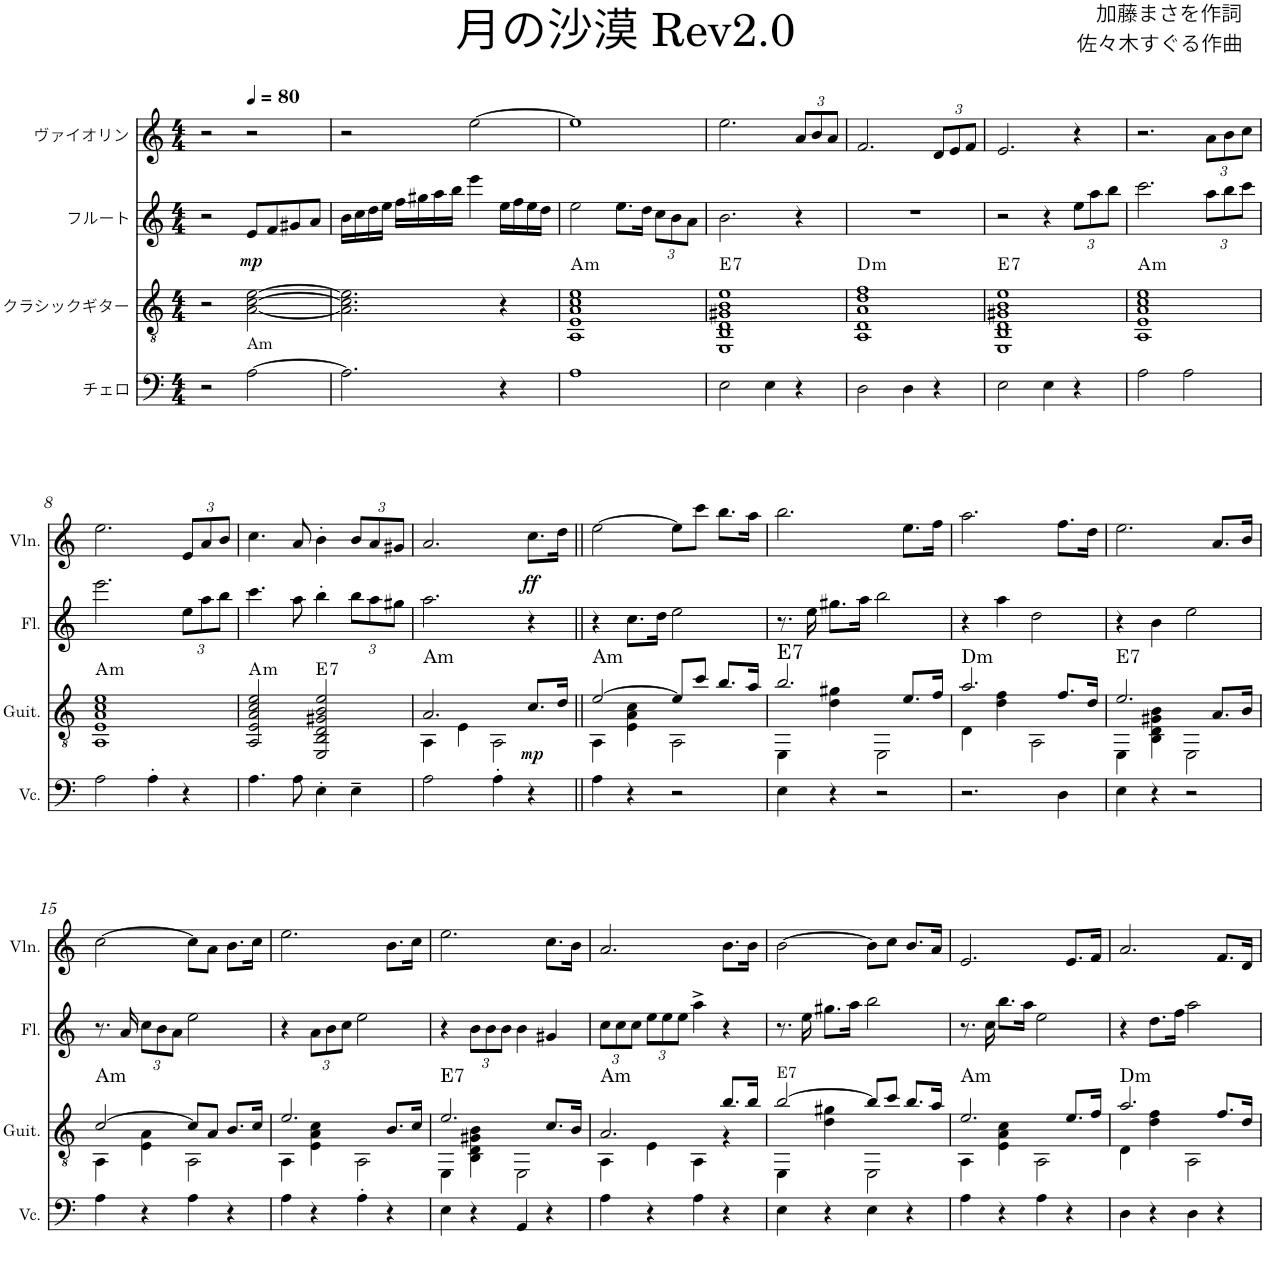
**kern	**kern	**dynam	**harte	**kern	**dynam	**kern	**dynam
*part4	*part3	*part3	*part3	*part2	*part2	*part1	*part1
*staff4	*staff3	*staff3	*	*staff2	*staff2	*staff1	*staff1
*I"チェロ	*I"クラシックギター	*	*	*I"フルート	*	*I"ヴァイオリン	*
*clefF4	*clefGv2	*	*	*clefG2	*	*clefG2	*
*k[]	*k[]	*	*	*k[]	*	*k[]	*
*M4/4	*M4/4	*	*	*M4/4	*	*M4/4	*
=1	=1	=1	=1	=1	=1	=1	=1
2r	2r	.	.	2r	.	2r	.
*	*	*	*	*	*	*MM80	*
!	!LO:TX:b:t=Am	!	!	!	!	!	!
!	!	!	!	!	!LO:DY:b	!	!
[2A\	[2A\ [2c\ [2e\	.	.	8e/L	mp	2r	.
.	.	.	.	8f/	.	.	.
.	.	.	.	8g#X/	.	.	.
.	.	.	.	8a/J	.	.	.
=2	=2	=2	=2	=2	=2	=2	=2
2.A\]	2.A\] 2.c\] 2.e\]	.	.	16b\LL	.	2r	.
.	.	.	.	16cc\	.	.	.
.	.	.	.	16dd\	.	.	.
.	.	.	.	16ee\JJ	.	.	.
.	.	.	.	16ff\LL	.	.	.
.	.	.	.	16gg#X\	.	.	.
.	.	.	.	16aa\	.	.	.
.	.	.	.	16bb\JJ	.	.	.
.	.	.	.	4eee\	.	[2ee\	.
4r	4r	.	.	16ee\LL	.	.	.
.	.	.	.	16ff\	.	.	.
.	.	.	.	16ee\	.	.	.
.	.	.	.	16dd\JJ	.	.	.
=3	=3	=3	=3	=3	=3	=3	=3
!	!	!	!LO:H:kt=m	!	!	!	!
1A	1AA 1E 1A 1c 1e	.	A:min	2ee\	.	1ee]	.
.	.	.	.	8.ee\L	.	.	.
.	.	.	.	16dd\Jk	.	.	.
*	*	*	*	*Xbrackettup	*	*	*
.	.	.	.	12cc\L	.	.	.
.	.	.	.	12b\	.	.	.
.	.	.	.	12a\J	.	.	.
=4	=4	=4	=4	=4	=4	=4	=4
!	!	!	!LO:H:kt=7	!	!	!	!
2E\	1EE 1BB 1D 1G#X 1B 1e	.	E:7	2.b\	.	2.ee\	.
4E\	.	.	.	.	.	.	.
*	*	*	*	*	*	*Xbrackettup	*
4r	.	.	.	4r	.	12a/L	.
.	.	.	.	.	.	12b/	.
.	.	.	.	.	.	12a/J	.
=5	=5	=5	=5	=5	=5	=5	=5
!	!	!	!LO:H:kt=m	!	!	!	!
2D\	1AA 1D 1A 1d 1f	.	D:min	1r	.	2.f/	.
4D\	.	.	.	.	.	.	.
4r	.	.	.	.	.	12d/L	.
.	.	.	.	.	.	12e/	.
.	.	.	.	.	.	12f/J	.
=6	=6	=6	=6	=6	=6	=6	=6
!	!	!	!LO:H:kt=7	!	!	!	!
2E\	1EE 1BB 1D 1G#X 1B 1e	.	E:7	2r	.	2.e/	.
4E\	.	.	.	4r	.	.	.
4r	.	.	.	12ee\L	.	4r	.
.	.	.	.	12aa\	.	.	.
.	.	.	.	12bb\J	.	.	.
=7	=7	=7	=7	=7	=7	=7	=7
!	!	!	!LO:H:kt=m	!	!	!	!
2A\	1AA 1E 1A 1c 1e	.	A:min	2.ccc\	.	2.r	.
2A\	.	.	.	.	.	.	.
.	.	.	.	12aa\L	.	12a\L	.
.	.	.	.	12bb\	.	12b\	.
.	.	.	.	12ccc\J	.	12cc\J	.
!!LO:LB:g=z
=8	=8	=8	=8	=8	=8	=8	=8
!	!	!	!LO:H:kt=m	!	!	!	!
2A\	1AA 1E 1A 1c 1e	.	A:min	2.eee\	.	2.ee\	.
4A'\	.	.	.	.	.	.	.
4r	.	.	.	12ee\L	.	12e/L	.
.	.	.	.	12aa\	.	12a/	.
.	.	.	.	12bb\J	.	12b/J	.
=9	=9	=9	=9	=9	=9	=9	=9
!	!	!	!LO:H:kt=m	!	!	!	!
4.A\	2AA/ 2E/ 2A/ 2c/ 2e/	.	A:min	4.ccc\	.	4.cc\	.
8A\	.	.	.	8aa\	.	8a/	.
!	!	!	!LO:H:kt=7	!	!	!	!
4E'\	2EE/ 2BB/ 2D/ 2G#X/ 2B/ 2e/	.	E:7	4bb'\	.	4b'\	.
4E~\	.	.	.	12bb\L	.	12b/L	.
.	.	.	.	12aa\	.	12a/	.
.	.	.	.	12gg#X\J	.	12g#X/J	.
=10	=10	=10	=10	=10	=10	=10	=10
*	*^	*	*	*	*	*	*
!	!LO:TX:a:t=Am	!	!	!	!	!	!	!
2A\	2.A/	4AA\	.	.	2.aa\	.	2.a/	.
.	.	4E\	.	.	.	.	.	.
4A'\	.	2AA\	.	.	.	.	.	.
!	!	!	!LO:DY:b	!	!	!	!	!LO:DY:b
4r	8.c/L	.	mp	.	4r	.	8.cc\L	ff
.	16d/Jk	.	.	.	.	.	16dd\Jk	.
=11||	=11||	=11||	=11||	=11||	=11||	=11||	=11||	=11||
!	!LO:TX:a:t=Am	!	!	!	!	!	!	!
4A\	[2e/	4AA\	.	.	4r	.	[2ee\	.
4r	.	4E\ 4A\ 4c\	.	.	8.cc\L	.	.	.
.	.	.	.	.	16dd\Jk	.	.	.
2r	8e/L]	2AA\	.	.	2ee\	.	8ee\L]	.
.	8cc/J	.	.	.	.	.	8ccc\J	.
.	8.b/L	.	.	.	.	.	8.bb\L	.
.	16a/Jk	.	.	.	.	.	16aa\Jk	.
=12	=12	=12	=12	=12	=12	=12	=12	=12
!	!LO:TX:a:t=E7	!	!	!	!	!	!	!
4E\	2.b/	4EE\	.	.	8.r	.	2.bb\	.
.	.	.	.	.	16ee\	.	.	.
4r	.	4d\ 4g#X\	.	.	8.gg#X\L	.	.	.
.	.	.	.	.	16aa\Jk	.	.	.
2r	.	2EE\	.	.	2bb\	.	.	.
.	8.e/L	.	.	.	.	.	8.ee\L	.
.	16f/Jk	.	.	.	.	.	16ff\Jk	.
=13	=13	=13	=13	=13	=13	=13	=13	=13
!	!LO:TX:a:t=Dm	!	!	!	!	!	!	!
2.r	2.a/	4D\	.	.	4r	.	2.aa\	.
.	.	4d\ 4f\	.	.	4aa\	.	.	.
.	.	2AA\	.	.	2dd\	.	.	.
4D\	8.f/L	.	.	.	.	.	8.ff\L	.
.	16d/Jk	.	.	.	.	.	16dd\Jk	.
=14	=14	=14	=14	=14	=14	=14	=14	=14
!	!LO:TX:a:t=E7	!	!	!	!	!	!	!
4E\	2.e/	4EE\	.	.	4r	.	2.ee\	.
4r	.	4BB\ 4D\ 4G#X\ 4B\	.	.	4b\	.	.	.
2r	.	2EE\	.	.	2ee\	.	.	.
.	8.A/L	.	.	.	.	.	8.a/L	.
.	16B/Jk	.	.	.	.	.	16b/Jk	.
!!LO:LB:g=z
=15	=15	=15	=15	=15	=15	=15	=15	=15
!	!LO:TX:a:t=Am	!	!	!	!	!	!	!
4A\	[2c/	4AA\	.	.	8.r	.	[2cc\	.
.	.	.	.	.	16a/	.	.	.
4r	.	4E\ 4A\	.	.	12cc\L	.	.	.
.	.	.	.	.	12b\	.	.	.
.	.	.	.	.	12a\J	.	.	.
4A\	8c/L]	2AA\	.	.	2ee\	.	8cc\L]	.
.	8A/J	.	.	.	.	.	8a\J	.
4r	8.B/L	.	.	.	.	.	8.b\L	.
.	16c/Jk	.	.	.	.	.	16cc\Jk	.
=16	=16	=16	=16	=16	=16	=16	=16	=16
4A\	2.e/	4AA\	.	.	4r	.	2.ee\	.
4r	.	4E\ 4A\ 4c\	.	.	12a\L	.	.	.
.	.	.	.	.	12b\	.	.	.
.	.	.	.	.	12cc\J	.	.	.
4A'\	.	2AA\	.	.	2ee\	.	.	.
4r	8.B/L	.	.	.	.	.	8.b\L	.
.	16c/Jk	.	.	.	.	.	16cc\Jk	.
=17	=17	=17	=17	=17	=17	=17	=17	=17
!	!LO:TX:a:t=E7	!	!	!	!	!	!	!
4E\	2.e/	4EE\	.	.	4r	.	2.ee\	.
4r	.	4BB\ 4D\ 4G#X\ 4B\	.	.	12b\L	.	.	.
.	.	.	.	.	12b\	.	.	.
.	.	.	.	.	12b\J	.	.	.
4BB/	.	2EE\	.	.	4b\	.	.	.
4r	8.c/L	.	.	.	4g#X/	.	8.cc\L	.
.	16B/Jk	.	.	.	.	.	16b\Jk	.
=18	=18	=18	=18	=18	=18	=18	=18	=18
!	!LO:TX:a:t=Am	!	!	!	!	!	!	!
4A\	2.A/	4AA\	.	.	12cc\L	.	2.a/	.
.	.	.	.	.	12cc\	.	.	.
.	.	.	.	.	12cc\J	.	.	.
4r	.	4E\	.	.	12ee\L	.	.	.
.	.	.	.	.	12ee\	.	.	.
.	.	.	.	.	12ee\J	.	.	.
4A\	.	4AA\	.	.	4aa^\	.	.	.
4r	8.b/L	4r	.	.	4r	.	8.b\L	.
.	16b/Jk	.	.	.	.	.	16b\Jk	.
=19	=19	=19	=19	=19	=19	=19	=19	=19
!	!LO:TX:a:t=E7	!	!	!	!	!	!	!
4E\	[2b/	4EE\	.	.	8.r	.	[2b\	.
.	.	.	.	.	16ee\	.	.	.
4r	.	4d\ 4g#X\	.	.	8.gg#X\L	.	.	.
.	.	.	.	.	16aa\Jk	.	.	.
4E\	8b/L]	2EE\	.	.	2bb\	.	8b\L]	.
.	8cc/J	.	.	.	.	.	8cc\J	.
4r	8.b/L	.	.	.	.	.	8.b/L	.
.	16a/Jk	.	.	.	.	.	16a/Jk	.
=20	=20	=20	=20	=20	=20	=20	=20	=20
!	!LO:TX:a:t=Am	!	!	!	!	!	!	!
4A\	2.e/	4AA\	.	.	8.r	.	2.e/	.
.	.	.	.	.	16cc\	.	.	.
4r	.	4E\ 4A\ 4c\	.	.	8.bb\L	.	.	.
.	.	.	.	.	16aa\Jk	.	.	.
4A\	.	2AA\	.	.	2ee\	.	.	.
4r	8.e/L	.	.	.	.	.	8.e/L	.
.	16f/Jk	.	.	.	.	.	16f/Jk	.
=21	=21	=21	=21	=21	=21	=21	=21	=21
!	!LO:TX:a:t=Dm	!	!	!	!	!	!	!
4D\	2.a/	4D\	.	.	4r	.	2.a/	.
4r	.	4d\ 4f\	.	.	8.dd\L	.	.	.
.	.	.	.	.	16ff\Jk	.	.	.
4D\	.	2AA\	.	.	2aa\	.	.	.
4r	8.f/L	.	.	.	.	.	8.f/L	.
.	16d/Jk	.	.	.	.	.	16d/Jk	.
*	*v	*v	*	*	*	*	*	*
=	=	=	=	=	=	=	=
*-	*-	*-	*-	*-	*-	*-	*-
